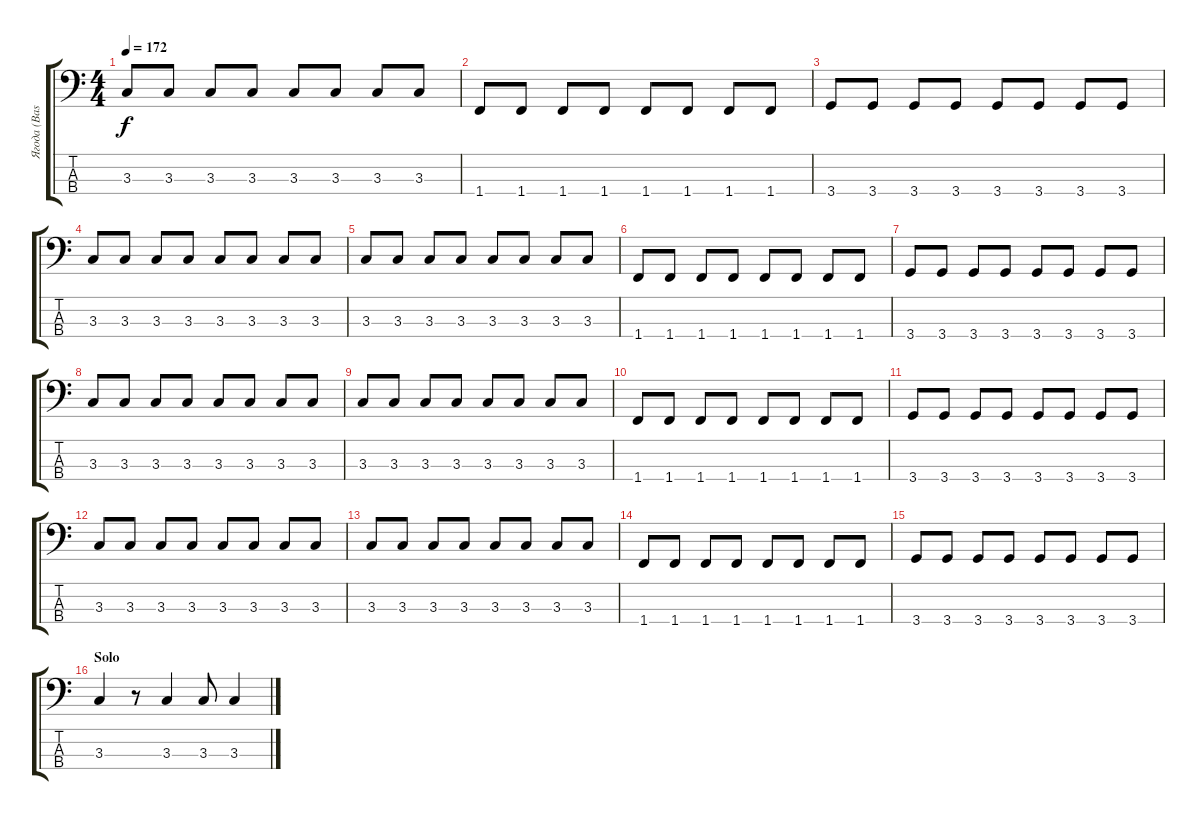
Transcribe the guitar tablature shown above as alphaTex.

\track ("Ягода (Bass)" "Ягода (Bas") {instrument electricbassfinger}
\staff {score tabs}
\tuning (G2 D2 A1 E1) {hide}
\ts (4 4)
\tempo 172
\clef f4
\ks c
3.3.8{dy f} 3.3.8 3.3.8 3.3.8 3.3.8 3.3.8 3.3.8 3.3.8 |
1.4.8 1.4.8 1.4.8 1.4.8 1.4.8 1.4.8 1.4.8 1.4.8 |
3.4.8 3.4.8 3.4.8 3.4.8 3.4.8 3.4.8 3.4.8 3.4.8 |
3.3.8 3.3.8 3.3.8 3.3.8 3.3.8 3.3.8 3.3.8 3.3.8 |
3.3.8 3.3.8 3.3.8 3.3.8 3.3.8 3.3.8 3.3.8 3.3.8 |
1.4.8 1.4.8 1.4.8 1.4.8 1.4.8 1.4.8 1.4.8 1.4.8 |
3.4.8 3.4.8 3.4.8 3.4.8 3.4.8 3.4.8 3.4.8 3.4.8 |
3.3.8 3.3.8 3.3.8 3.3.8 3.3.8 3.3.8 3.3.8 3.3.8 |
3.3.8 3.3.8 3.3.8 3.3.8 3.3.8 3.3.8 3.3.8 3.3.8 |
1.4.8 1.4.8 1.4.8 1.4.8 1.4.8 1.4.8 1.4.8 1.4.8 |
3.4.8 3.4.8 3.4.8 3.4.8 3.4.8 3.4.8 3.4.8 3.4.8 |
3.3.8 3.3.8 3.3.8 3.3.8 3.3.8 3.3.8 3.3.8 3.3.8 |
3.3.8 3.3.8 3.3.8 3.3.8 3.3.8 3.3.8 3.3.8 3.3.8 |
1.4.8 1.4.8 1.4.8 1.4.8 1.4.8 1.4.8 1.4.8 1.4.8 |
3.4.8 3.4.8 3.4.8 3.4.8 3.4.8 3.4.8 3.4.8 3.4.8 |
\section ("" "Solo")
3.3.4 r.8 3.3.4 3.3.8 3.3.4
